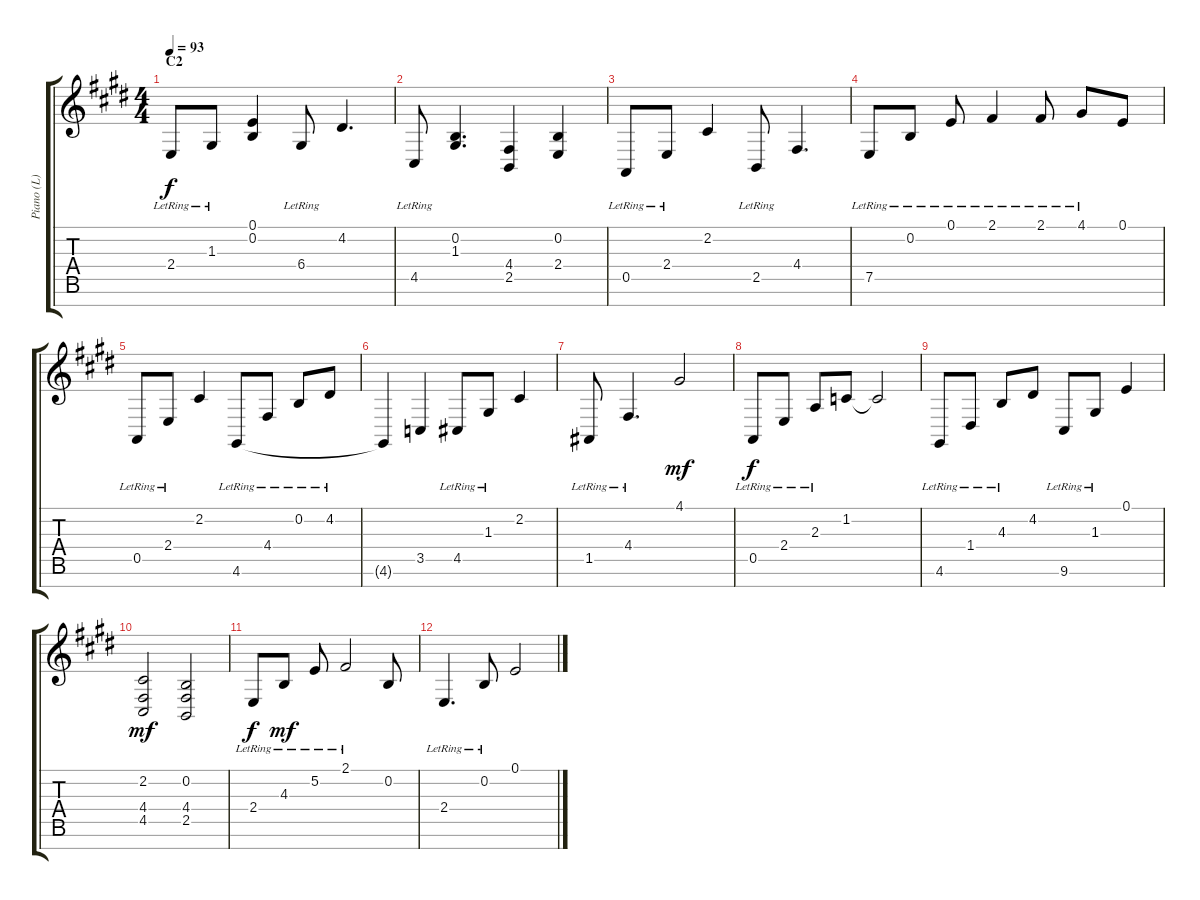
\track ("Piano (L)" "Piano (L)") {instrument acousticgrandpiano}
\staff {score tabs}
\tuning (E4 B3 G3 D3 A2 E2 B1) {hide}
\ts (4 4)
\section ("" "C2")
\tempo 93
\clef g2
\ks e
2.4{lr}.8{dy f} 1.3{lr}.8 (0.1 0.2).4 6.4{lr}.8 4.2.4{d} |
4.5{lr}.8 (0.2 1.3).4{d} (4.4 2.5).4 (0.2 2.4).4 |
0.5{lr}.8 2.4{lr}.8 2.2.4 2.5{lr}.8 4.4.4{d} |
7.5{lr}.8 0.2{lr}.8 0.1{lr}.8 2.1{lr}.4 2.1{lr}.8 4.1{lr}.8 0.1.8 |
0.5{lr}.8 2.4{lr}.8 2.2.4 4.6{lr}.8 4.4{lr}.8 0.2{lr}.8 4.2{lr}.8 |
4.6{t}.4 3.5.4 4.5{lr}.8 1.3{lr}.8 2.2.4 |
1.5{lr}.8 4.4{lr}.4{d} 4.1.2{dy mf} |
0.5{lr}.8{dy f} 2.4{lr}.8 2.3{lr}.8 1.2.8 1.2{t}.2 |
4.6{lr}.8 1.4{lr}.8 4.3{lr}.8 4.2.8 9.6{lr}.8 1.3{lr}.8 0.1.4 |
(2.2 4.4 4.5).2{dy mf} (0.2 4.4 2.5).2 |
2.4{lr}.8{dy f} 4.3{lr}.8{dy mf} 5.2{lr}.8 2.1{lr}.2 0.2.8 |
2.4{lr}.4{d} 0.2{lr}.8 0.1.2
